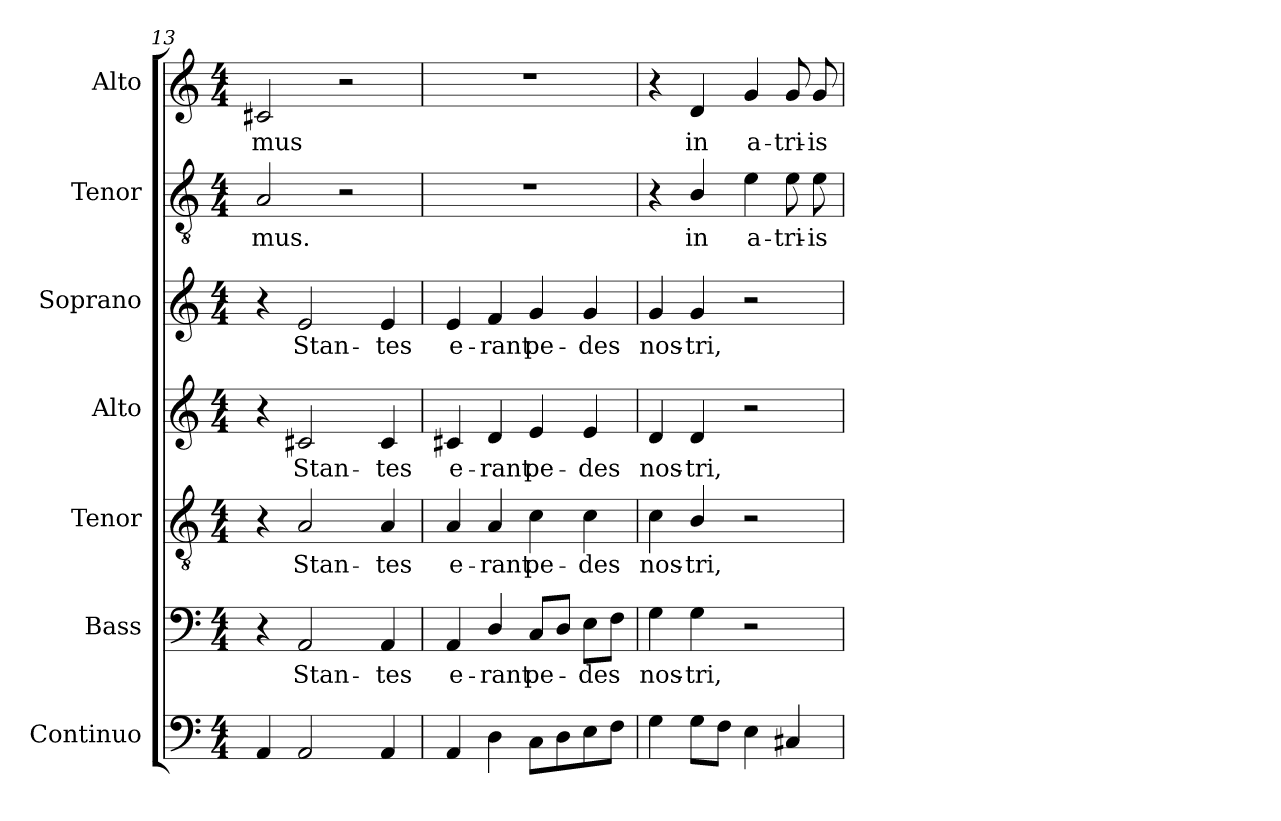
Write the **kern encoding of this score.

**kern	**kern	**text	**kern	**text	**kern	**text	**kern	**text	**kern	**text	**kern	**text
*part7	*part6	*part6	*part5	*part5	*part4	*part4	*part3	*part3	*part2	*part2	*part1	*part1
*staff7	*staff6	*staff6	*staff5	*staff5	*staff4	*staff4	*staff3	*staff3	*staff2	*staff2	*staff1	*staff1
*I"Continuo	*I"Bass	*	*I"Tenor	*	*I"Alto	*	*I"Soprano	*	*I"Tenor	*	*I"Alto	*
*I'Cont.	*I'B.	*	*I'T.	*	*I'A.	*	*I'S.	*	*I'T.	*	*I'A.	*
*clefF4	*clefF4	*	*clefGv2	*	*clefG2	*	*clefG2	*	*clefGv2	*	*clefG2	*
*	*	*	*ITrd7c12	*	*	*	*	*	*ITrd7c12	*	*	*
*k[]	*k[]	*	*k[]	*	*k[]	*	*k[]	*	*k[]	*	*k[]	*
*C:	*C:	*	*C:	*	*C:	*	*C:	*	*C:	*	*C:	*
*M4/4	*M4/4	*	*M4/4	*	*M4/4	*	*M4/4	*	*M4/4	*	*M4/4	*
=13	=13	=13	=13	=13	=13	=13	=13	=13	=13	=13	=13	=13
!	!	!	!	!	!	!	!	!	!	!LO:LY:b:color=#000000	!	!
!	!	!	!	!	!	!	!	!	!	!	!	!LO:LY:b:color=#000000
4AAi/	4r	.	4r	.	4r	.	4r	.	2AAi/	-mus.	2c#Xi/	-mus
!	!	!LO:LY:b:color=#000000	!	!	!	!	!	!	!	!	!	!
!	!	!	!	!LO:LY:b:color=#000000	!	!	!	!	!	!	!	!
!	!	!	!	!	!	!LO:LY:b:color=#000000	!	!	!	!	!	!
!	!	!	!	!	!	!	!	!LO:LY:b:color=#000000	!	!	!	!
2AAi/	2AAi/	Stan-	2AAi/	Stan-	2c#Xi/	Stan-	2ei/	Stan-	.	.	.	.
.	.	.	.	.	.	.	.	.	2r	.	2r	.
!	!	!LO:LY:b:color=#000000	!	!	!	!	!	!	!	!	!	!
!	!	!	!	!LO:LY:b:color=#000000	!	!	!	!	!	!	!	!
!	!	!	!	!	!	!LO:LY:b:color=#000000	!	!	!	!	!	!
!	!	!	!	!	!	!	!	!LO:LY:b:color=#000000	!	!	!	!
4AAi/	4AAi/	-tes	4AAi/	-tes	4c#i/	-tes	4ei/	-tes	.	.	.	.
=14	=14	=14	=14	=14	=14	=14	=14	=14	=14	=14	=14	=14
!	!	!LO:LY:b:color=#000000	!	!	!	!	!	!	!	!	!	!
!	!	!	!	!LO:LY:b:color=#000000	!	!	!	!	!	!	!	!
!	!	!	!	!	!	!LO:LY:b:color=#000000	!	!	!	!	!	!
!	!	!	!	!	!	!	!	!LO:LY:b:color=#000000	!	!	!	!
4AAi/	4AAi/	e-	4AAi/	e-	4c#Xi/	e-	4ei/	e-	1r	.	1r	.
!	!	!LO:LY:b:color=#000000	!	!	!	!	!	!	!	!	!	!
!	!	!	!	!LO:LY:b:color=#000000	!	!	!	!	!	!	!	!
!	!	!	!	!	!	!LO:LY:b:color=#000000	!	!	!	!	!	!
!	!	!	!	!	!	!	!	!LO:LY:b:color=#000000	!	!	!	!
4Di\	4Di/	-rant	4AAi/	-rant	4di/	-rant	4fi/	-rant	.	.	.	.
!	!	!LO:LY:b:color=#000000	!	!	!	!	!	!	!	!	!	!
!	!	!	!	!LO:LY:b:color=#000000	!	!	!	!	!	!	!	!
!	!	!	!	!	!	!LO:LY:b:color=#000000	!	!	!	!	!	!
!	!	!	!	!	!	!	!	!LO:LY:b:color=#000000	!	!	!	!
8Ci\L	8Ci/L	pe-	4Ci\	pe-	4ei/	pe-	4gi/	pe-	.	.	.	.
8Di\	8Di/J	.	.	.	.	.	.	.	.	.	.	.
!	!	!LO:LY:b:color=#000000	!	!	!	!	!	!	!	!	!	!
!	!	!	!	!LO:LY:b:color=#000000	!	!	!	!	!	!	!	!
!	!	!	!	!	!	!LO:LY:b:color=#000000	!	!	!	!	!	!
!	!	!	!	!	!	!	!	!LO:LY:b:color=#000000	!	!	!	!
8Ei\	8Ei\L	-des	4Ci\	-des	4ei/	-des	4gi/	-des	.	.	.	.
8Fi\J	8Fi\J	.	.	.	.	.	.	.	.	.	.	.
=15	=15	=15	=15	=15	=15	=15	=15	=15	=15	=15	=15	=15
!	!	!LO:LY:b:color=#000000	!	!	!	!	!	!	!	!	!	!
!	!	!	!	!LO:LY:b:color=#000000	!	!	!	!	!	!	!	!
!	!	!	!	!	!	!LO:LY:b:color=#000000	!	!	!	!	!	!
!	!	!	!	!	!	!	!	!LO:LY:b:color=#000000	!	!	!	!
4Gi\	4Gi\	nos-	4Ci\	nos-	4di/	nos-	4gi/	nos-	4r	.	4r	.
!	!	!LO:LY:b:color=#000000	!	!	!	!	!	!	!	!	!	!
!	!	!	!	!LO:LY:b:color=#000000	!	!	!	!	!	!	!	!
!	!	!	!	!	!	!LO:LY:b:color=#000000	!	!	!	!	!	!
!	!	!	!	!	!	!	!	!LO:LY:b:color=#000000	!	!	!	!
!	!	!	!	!	!	!	!	!	!	!LO:LY:b:color=#000000	!	!
!	!	!	!	!	!	!	!	!	!	!	!	!LO:LY:b:color=#000000
8Gi\L	4Gi\	-tri,	4BBi/	-tri,	4di/	-tri,	4gi/	-tri,	4BBi/	in	4di/	in
8Fi\J	.	.	.	.	.	.	.	.	.	.	.	.
!	!	!	!	!	!	!	!	!	!	!LO:LY:b:color=#000000	!	!
!	!	!	!	!	!	!	!	!	!	!	!	!LO:LY:b:color=#000000
4Ei\	2r	.	2r	.	2r	.	2r	.	4Ei\	a-	4gi/	a-
!	!	!	!	!	!	!	!	!	!	!LO:LY:b:color=#000000	!	!
!	!	!	!	!	!	!	!	!	!	!	!	!LO:LY:b:color=#000000
4C#Xi/	.	.	.	.	.	.	.	.	8Ei\	-tri-	8gi/	-tri-
!	!	!	!	!	!	!	!	!	!	!LO:LY:b:color=#000000	!	!
!	!	!	!	!	!	!	!	!	!	!	!	!LO:LY:b:color=#000000
.	.	.	.	.	.	.	.	.	8Ei\	-is	8gi/	-is
=	=	=	=	=	=	=	=	=	=	=	=	=
*-	*-	*-	*-	*-	*-	*-	*-	*-	*-	*-	*-	*-
